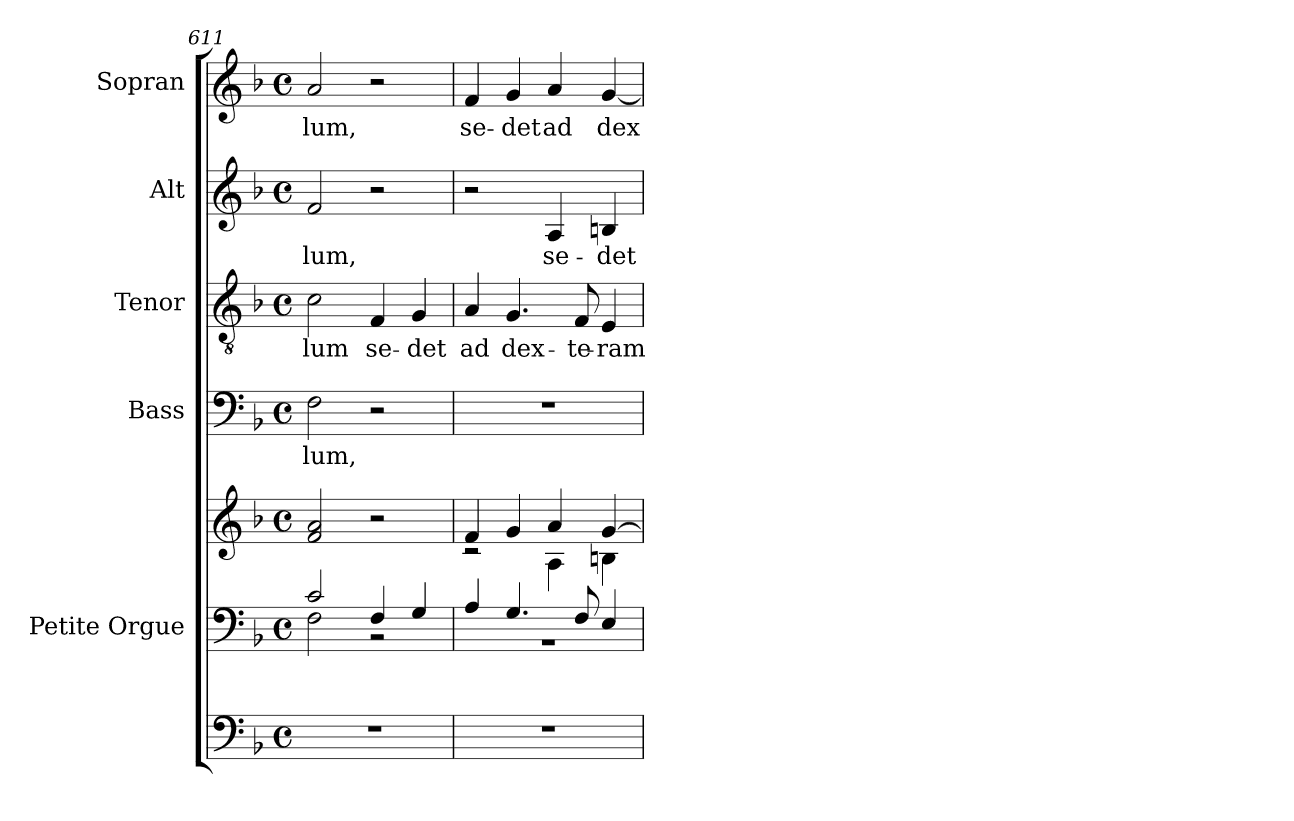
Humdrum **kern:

**kern	**kern	**kern	**kern	**text	**kern	**text	**kern	**text	**kern	**text
*part6	*part5	*part5	*part4	*part4	*part3	*part3	*part2	*part2	*part1	*part1
*staff7	*staff6	*staff5	*staff4	*staff4	*staff3	*staff3	*staff2	*staff2	*staff1	*staff1
*	*I"Petite Orgue	*	*I"Bass	*	*I"Tenor	*	*I"Alt	*	*I"Sopran	*
*	*I'Org. 1	*	*I'B.	*	*I'T.	*	*I'A.	*	*I'S.	*
*clefF4	*clefF4	*clefG2	*clefF4	*	*clefGv2	*	*clefG2	*	*clefG2	*
*k[b-]	*k[b-]	*k[b-]	*k[b-]	*	*k[b-]	*	*k[b-]	*	*k[b-]	*
*F:	*F:	*F:	*F:	*	*F:	*	*F:	*	*F:	*
*M4/4	*M4/4	*M4/4	*M4/4	*	*M4/4	*	*M4/4	*	*M4/4	*
*met(c)	*met(c)	*met(c)	*met(c)	*	*met(c)	*	*met(c)	*	*met(c)	*
=611	=611	=611	=611	=611	=611	=611	=611	=611	=611	=611
*	*^	*	*	*	*	*	*	*	*	*
!	!	!	!	!	!LO:LY:b	!	!LO:LY:b	!	!LO:LY:b	!	!LO:LY:b
1r	2c/	2F\	2f/ 2a/	2F\	-lum,	2c\	-lum	2f/	-lum,	2a/	-lum,
!	!	!	!	!	!	!	!LO:LY:b	!	!	!	!
.	4F/	2rBB	2r	2r	.	4F/	se-	2r	.	2r	.
!	!	!	!	!	!	!	!LO:LY:b	!	!	!	!
.	4G/	.	.	.	.	4G/	-det	.	.	.	.
=612	=612	=612	=612	=612	=612	=612	=612	=612	=612	=612	=612
*	*	*	*^	*	*	*	*	*	*	*	*
!	!	!	!	!	!	!	!	!LO:LY:b	!	!	!	!LO:LY:b
1r	4A/	1rBB	4f/	2rc	1r	.	4A/	ad	2r	.	4f/	se-
!	!	!	!	!	!	!	!	!LO:LY:b	!	!	!	!LO:LY:b
.	4.G/	.	4g/	.	.	.	4.G/	dex-	.	.	4g/	-det
!	!	!	!	!	!	!	!	!	!	!LO:LY:b	!	!LO:LY:b
.	.	.	4a/	4A\	.	.	.	.	4A/	se-	4a/	ad
!	!	!	!	!	!	!	!	!LO:LY:b	!	!	!	!
.	8F/	.	.	.	.	.	8F/	-te-	.	.	.	.
!	!	!	!	!	!	!	!	!LO:LY:b	!	!LO:LY:b	!	!LO:LY:b
.	4E/	.	[>4g/	4Bn\	.	.	4E/	-ram	4Bn/	-det	[4g/	dex-
*	*v	*v	*	*	*	*	*	*	*	*	*	*
*	*	*v	*v	*	*	*	*	*	*	*	*
=	=	=	=	=	=	=	=	=	=	=
*-	*-	*-	*-	*-	*-	*-	*-	*-	*-	*-
